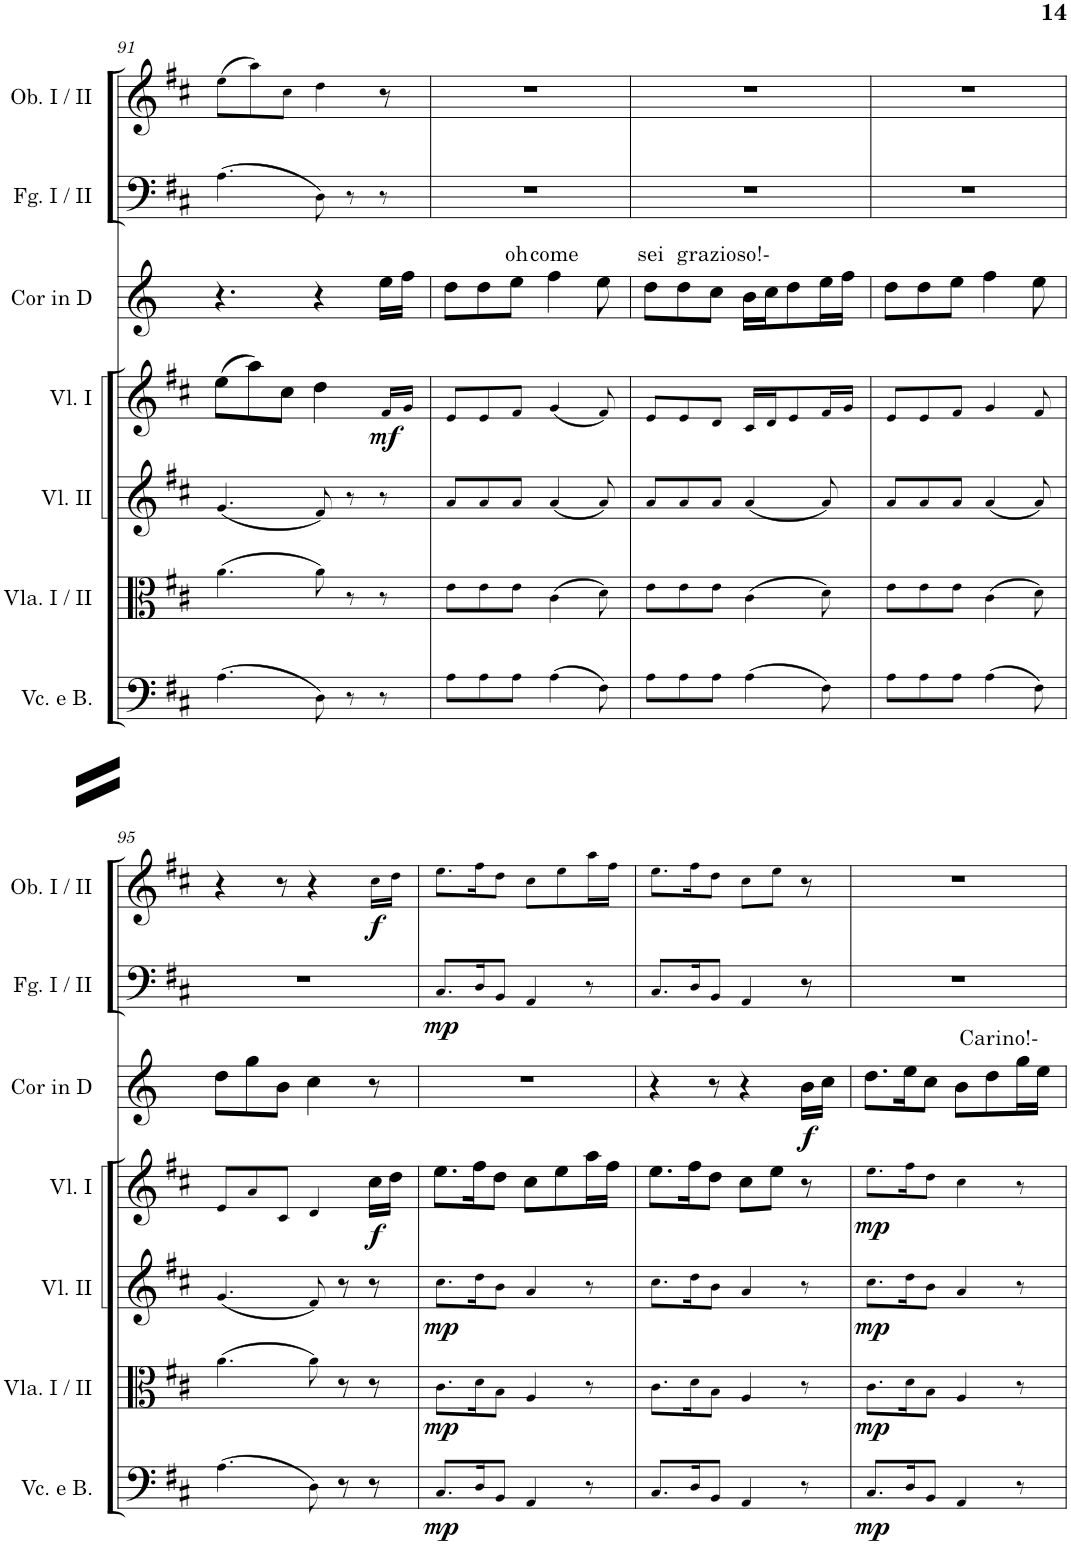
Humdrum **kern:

**kern	**dynam	**kern	**dynam	**kern	**dynam	**kern	**dynam	**kern	**dynam	**kern	**text	**dynam	**kern	**dynam	**kern	**dynam
*part8	*part8	*part7	*part7	*part6	*part6	*part5	*part5	*part4	*part4	*part3	*part3	*part3	*part2	*part2	*part1	*part1
*staff8	*staff8	*staff7	*staff7	*staff6	*staff6	*staff5	*staff5	*staff4	*staff4	*staff3	*staff3	*staff3	*staff2	*staff2	*staff1	*staff1
*I"Contrabasses	*	*I"Violoncello e Basso	*	*I"Viola I / II	*	*I"Violino II	*	*I"Violino I	*	*I"Corno principale in Re / D	*	*	*I"Fagotto I / II	*	*I"Oboe I / II	*
*I'Cbs.	*	*I'Vc. e B.	*	*I'Vla. I / II	*	*I'Vl. II	*	*I'Vl. I	*	*I'Cor in D	*	*	*I'Fg. I / II	*	*I'Ob. I / II	*
!!LO:PB:g=z
*clefF4	*	*clefF4	*	*clefC3	*	*clefG2	*	*clefG2	*	*clefG2	*	*	*clefF4	*	*clefG2	*
*Trd7c12	*	*	*	*	*	*	*	*	*	*Trd5c10	*	*	*	*	*	*
*k[f#c#]	*	*k[f#c#]	*	*k[f#c#]	*	*k[f#c#]	*	*k[f#c#]	*	*k[]	*	*	*k[f#c#]	*	*k[f#c#]	*
*M6/8	*	*M6/8	*	*M6/8	*	*M6/8	*	*M6/8	*	*M6/8	*	*	*M6/8	*	*M6/8	*
=91	=91	=91	=91	=91	=91	=91	=91	=91	=91	=91	=91	=91	=91	=91	=91	=91
(4.A	.	(4.A!\	.	(4.a!\	.	(4.g!/	.	(8ee\L	.	4.r	.	.	(4.A!\	.	(8ee!\L	.
.	.	.	.	.	.	.	.	8aa\)	.	.	.	.	.	.	8aa!\)	.
.	.	.	.	.	.	.	.	8cc#\J	.	.	.	.	.	.	8cc#!\J	.
8D)	.	8D!\)	.	8a!\)	.	8f#!/)	.	4dd\	.	4r	.	.	8D!\)	.	4dd!\	.
8r	.	8r	.	8r	.	8r	.	.	.	.	.	.	8r	.	.	.
!	!	!	!	!	!	!	!	!	!LO:DY:b	!	!	!	!	!	!	!
8r	.	8r	.	8r	.	8r	.	16f#!/LL	mf	16ee\LL	.	.	8r	.	8r	.
.	.	.	.	.	.	.	.	16g!/JJ	.	16ff\JJ	.	.	.	.	.	.
=92	=92	=92	=92	=92	=92	=92	=92	=92	=92	=92	=92	=92	=92	=92	=92	=92
8A!\L	.	8A!\L	.	8e!\L	.	8a!/L	.	8e!/L	.	8dd\L	.	.	2.r	.	2.r	.
8A!\	.	8A!\	.	8e!\	.	8a!/	.	8e!/	.	8dd\	.	.	.	.	.	.
!	!	!	!	!	!	!	!	!	!	!	!LO:LY:a	!	!	!	!	!
8A!\J	.	8A!\J	.	8e!\J	.	8a!/J	.	8f#!/J	.	8ee\J	oh	.	.	.	.	.
!	!	!	!	!	!	!	!	!	!	!	!LO:LY:a	!	!	!	!	!
(4A!	.	(4A!\	.	(4c#!\	.	(4a!/	.	(4g!/	.	4ff\	come	.	.	.	.	.
8F#!)	.	8F#!\)	.	8d!\)	.	8a!/)	.	8f#!/)	.	8ee\	.	.	.	.	.	.
=93	=93	=93	=93	=93	=93	=93	=93	=93	=93	=93	=93	=93	=93	=93	=93	=93
!	!	!	!	!	!	!	!	!	!	!	!LO:LY:a	!	!	!	!	!
8A!\L	.	8A!\L	.	8e!\L	.	8a!/L	.	8e!/L	.	8dd\L	sei	.	2.r	.	2.r	.
8A!\	.	8A!\	.	8e!\	.	8a!/	.	8e!/	.	8dd\	.	.	.	.	.	.
!	!	!	!	!	!	!	!	!	!	!	!LO:LY:a	!	!	!	!	!
8A!\J	.	8A!\J	.	8e!\J	.	8a!/J	.	8d!/J	.	8cc\J	grazioso!-	.	.	.	.	.
(4A!	.	(4A!\	.	(4c#!\	.	(4a!/	.	16c#!/LL	.	16b\LL	.	.	.	.	.	.
.	.	.	.	.	.	.	.	16d!/J	.	16cc\J	.	.	.	.	.	.
.	.	.	.	.	.	.	.	8e!/	.	8dd\	.	.	.	.	.	.
8F#!)	.	8F#!\)	.	8d!\)	.	8a!/)	.	16f#!/L	.	16ee\L	.	.	.	.	.	.
.	.	.	.	.	.	.	.	16g!/JJ	.	16ff\JJ	.	.	.	.	.	.
=94	=94	=94	=94	=94	=94	=94	=94	=94	=94	=94	=94	=94	=94	=94	=94	=94
8A!\L	.	8A!\L	.	8e!\L	.	8a!/L	.	8e!/L	.	8dd\L	.	.	2.r	.	2.r	.
8A!\	.	8A!\	.	8e!\	.	8a!/	.	8e!/	.	8dd\	.	.	.	.	.	.
8A!\J	.	8A!\J	.	8e!\J	.	8a!/J	.	8f#!/J	.	8ee\J	.	.	.	.	.	.
(4A!	.	(4A!\	.	(4c#!\	.	(4a!/	.	4g!/	.	4ff\	.	.	.	.	.	.
8F#!)	.	8F#!\)	.	8d!\)	.	8a!/)	.	8f#!/	.	8ee\	.	.	.	.	.	.
!!LO:LB:g=z
=95	=95	=95	=95	=95	=95	=95	=95	=95	=95	=95	=95	=95	=95	=95	=95	=95
(4.A!	.	(4.A!\	.	(4.a!\	.	(4.g!/	.	8e!/L	.	8dd\L	.	.	2.r	.	4r	.
.	.	.	.	.	.	.	.	8a!/	.	8gg\	.	.	.	.	.	.
.	.	.	.	.	.	.	.	8c#!/J	.	8b\J	.	.	.	.	8r	.
8D!)	.	8D!\)	.	8a!\)	.	8f#!/)	.	4d!/	.	4cc\	.	.	.	.	4r	.
8r	.	8r	.	8r	.	8r	.	.	.	.	.	.	.	.	.	.
!	!	!	!	!	!	!	!	!	!LO:DY:b	!	!	!	!	!	!	!LO:DY:b
8r	.	8r	.	8r	.	8r	.	16cc#\LL	f	8r	.	.	.	.	16cc#!\LL	f
.	.	.	.	.	.	.	.	16dd\JJ	.	.	.	.	.	.	16dd!\JJ	.
=96	=96	=96	=96	=96	=96	=96	=96	=96	=96	=96	=96	=96	=96	=96	=96	=96
!	!LO:DY:b	!	!LO:DY:b	!	!LO:DY:b	!	!LO:DY:b	!	!	!	!	!	!	!LO:DY:b	!	!
8.C#/L	mp	8.C#!/L	mp	8.c#!\L	mp	8.cc#!\L	mp	8.ee\L	.	2.r	.	.	8.C#!/L	mp	8.ee!\L	.
16D/K	.	16D!/K	.	16d!\K	.	16dd!\K	.	16ff#\K	.	.	.	.	16D!/K	.	16ff#!\K	.
8BB/J	.	8BB!/J	.	8B!\J	.	8b!\J	.	8dd\J	.	.	.	.	8BB!/J	.	8dd!\J	.
4AA	.	4AA!/	.	4A!/	.	4a!/	.	8cc#\L	.	.	.	.	4AA!/	.	8cc#!\L	.
.	.	.	.	.	.	.	.	8ee\	.	.	.	.	.	.	8ee!\	.
8r	.	8r	.	8r	.	8r	.	16aa\L	.	.	.	.	8r	.	16aa!\L	.
.	.	.	.	.	.	.	.	16ff#\JJ	.	.	.	.	.	.	16ff#!\JJ	.
=97	=97	=97	=97	=97	=97	=97	=97	=97	=97	=97	=97	=97	=97	=97	=97	=97
8.C#/L	.	8.C#!/L	.	8.c#!\L	.	8.cc#!\L	.	8.ee\L	.	4r	.	.	8.C#!/L	.	8.ee!\L	.
16D/K	.	16D!/K	.	16d!\K	.	16dd!\K	.	16ff#\K	.	.	.	.	16D!/K	.	16ff#!\K	.
8BB/J	.	8BB!/J	.	8B!\J	.	8b!\J	.	8dd\J	.	8r	.	.	8BB!/J	.	8dd!\J	.
4AA	.	4AA!/	.	4A!/	.	4a!/	.	8cc#\L	.	4r	.	.	4AA!/	.	8cc#!\L	.
.	.	.	.	.	.	.	.	8ee\J	.	.	.	.	.	.	8ee!\J	.
!	!	!	!	!	!	!	!	!	!	!	!	!LO:DY:b	!	!	!	!
8r	.	8r	.	8r	.	8r	.	8r	.	16b\LL	.	f	8r	.	8r	.
.	.	.	.	.	.	.	.	.	.	16cc\JJ	.	.	.	.	.	.
=98	=98	=98	=98	=98	=98	=98	=98	=98	=98	=98	=98	=98	=98	=98	=98	=98
!	!LO:DY:b	!	!LO:DY:b	!	!LO:DY:b	!	!LO:DY:b	!	!LO:DY:b	!	!	!	!	!	!	!
8.C#/L	mp	8.C#!/L	mp	8.c#!\L	mp	8.cc#!\L	mp	8.ee!\L	mp	8.dd\L	.	.	2.r	.	2.r	.
16D/K	.	16D!/K	.	16d!\K	.	16dd!\K	.	16ff#!\K	.	16ee\K	.	.	.	.	.	.
8BB/J	.	8BB!/J	.	8B!\J	.	8b!\J	.	8dd!\J	.	8cc\J	.	.	.	.	.	.
4AA	.	4AA!/	.	4A!/	.	4a!/	.	4cc#!\	.	8b\L	.	.	.	.	.	.
!	!	!	!	!	!	!	!	!	!	!	!LO:LY:a	!	!	!	!	!
.	.	.	.	.	.	.	.	.	.	8dd\	Carino!-	.	.	.	.	.
8r	.	8r	.	8r	.	8r	.	8r	.	16gg\L	.	.	.	.	.	.
.	.	.	.	.	.	.	.	.	.	16ee\JJ	.	.	.	.	.	.
=	=	=	=	=	=	=	=	=	=	=	=	=	=	=	=	=
*-	*-	*-	*-	*-	*-	*-	*-	*-	*-	*-	*-	*-	*-	*-	*-	*-
